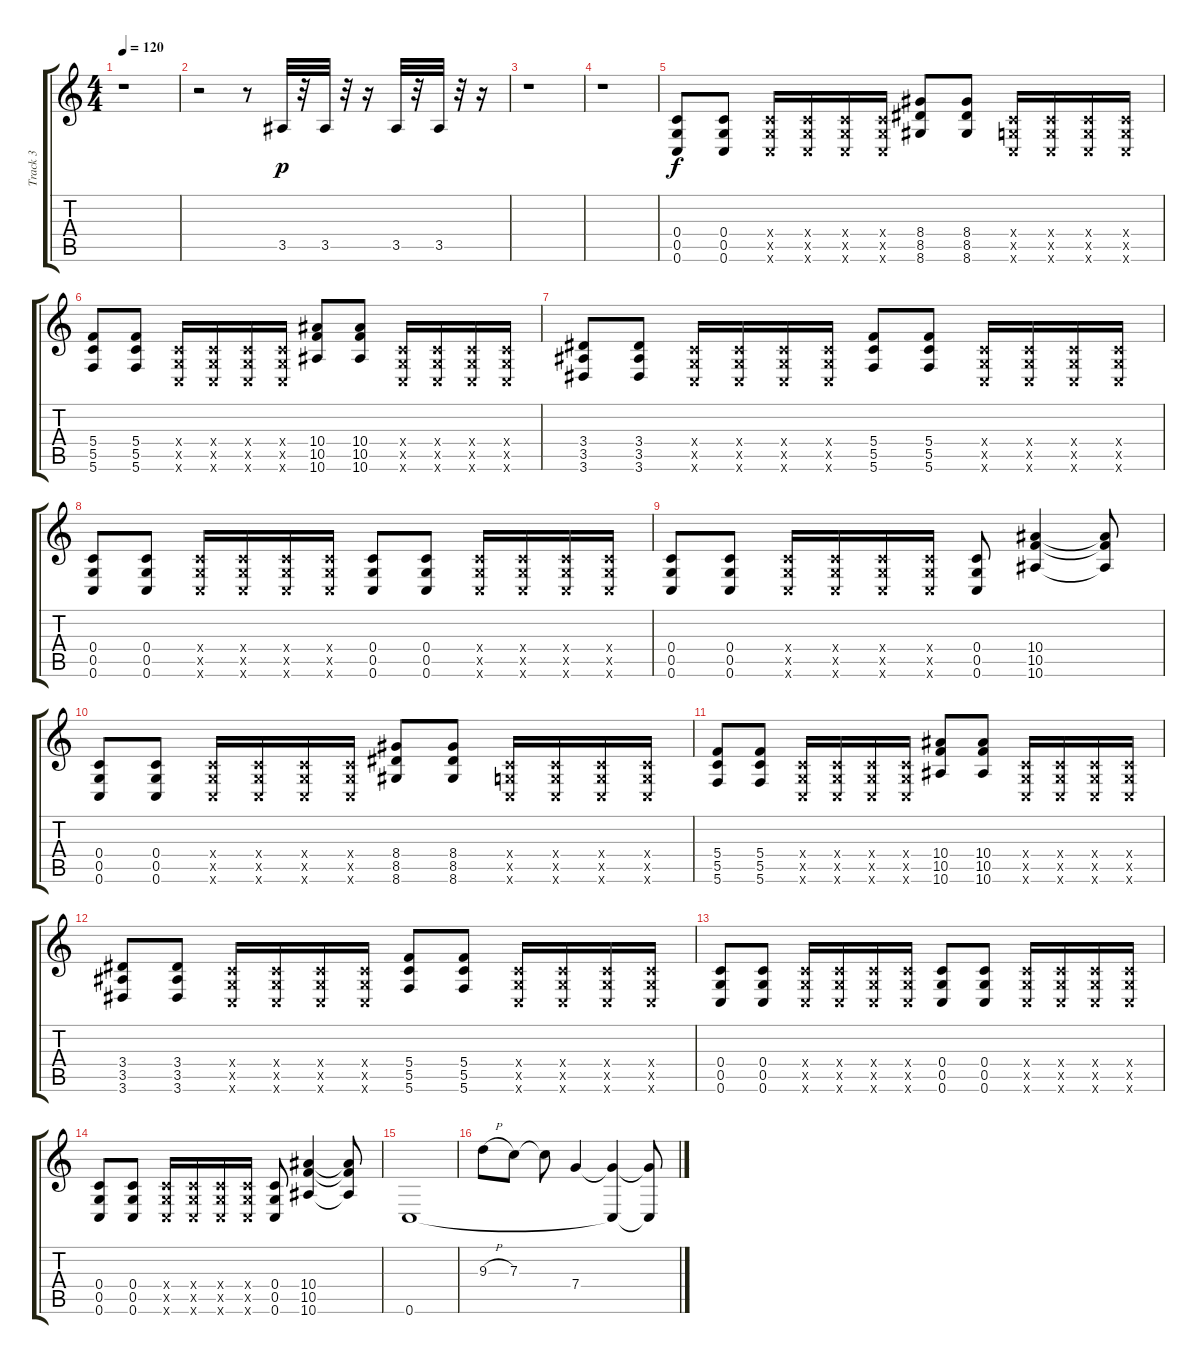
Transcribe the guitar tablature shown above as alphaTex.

\track ("Track 3" "Track 3") {instrument overdrivenguitar}
\staff {score tabs}
\tuning (D4 A3 F3 C3 G2 C2) {hide}
\ts (4 4)
\tempo 120
\clef g2
\ks c
r.1{dy mp} |
r.2 r.8 3.5.32{dy p} r.32 3.5.32 r.32 r.16 3.5.32 r.32 3.5.32 r.32 r.16 |
r.1 |
r.1 |
(0.4 0.5 0.6).8{dy f} (0.4 0.5 0.6).8 (0.4{x} 0.5{x} 0.6{x}).16 (0.4{x} 0.5{x} 0.6{x}).16 (0.4{x} 0.5{x} 0.6{x}).16 (0.4{x} 0.5{x} 0.6{x}).16 (8.4 8.5 8.6).8 (8.4 8.5 8.6).8 (0.4{x} 0.5{x} 0.6{x}).16 (0.4{x} 0.5{x} 0.6{x}).16 (0.4{x} 0.5{x} 0.6{x}).16 (0.4{x} 0.5{x} 0.6{x}).16 |
(5.4 5.5 5.6).8 (5.4 5.5 5.6).8 (0.4{x} 0.5{x} 0.6{x}).16 (0.4{x} 0.5{x} 0.6{x}).16 (0.4{x} 0.5{x} 0.6{x}).16 (0.4{x} 0.5{x} 0.6{x}).16 (10.4 10.5 10.6).8 (10.4 10.5 10.6).8 (0.4{x} 0.5{x} 0.6{x}).16 (0.4{x} 0.5{x} 0.6{x}).16 (0.4{x} 0.5{x} 0.6{x}).16 (0.4{x} 0.5{x} 0.6{x}).16 |
(3.4 3.5 3.6).8 (3.4 3.5 3.6).8 (0.4{x} 0.5{x} 0.6{x}).16 (0.4{x} 0.5{x} 0.6{x}).16 (0.4{x} 0.5{x} 0.6{x}).16 (0.4{x} 0.5{x} 0.6{x}).16 (5.4 5.5 5.6).8 (5.4 5.5 5.6).8 (0.4{x} 0.5{x} 0.6{x}).16 (0.4{x} 0.5{x} 0.6{x}).16 (0.4{x} 0.5{x} 0.6{x}).16 (0.4{x} 0.5{x} 0.6{x}).16 |
(0.4 0.5 0.6).8 (0.4 0.5 0.6).8 (0.4{x} 0.5{x} 0.6{x}).16 (0.4{x} 0.5{x} 0.6{x}).16 (0.4{x} 0.5{x} 0.6{x}).16 (0.4{x} 0.5{x} 0.6{x}).16 (0.4 0.5 0.6).8 (0.4 0.5 0.6).8 (0.4{x} 0.5{x} 0.6{x}).16 (0.4{x} 0.5{x} 0.6{x}).16 (0.4{x} 0.5{x} 0.6{x}).16 (0.4{x} 0.5{x} 0.6{x}).16 |
(0.4 0.5 0.6).8 (0.4 0.5 0.6).8 (0.4{x} 0.5{x} 0.6{x}).16 (0.4{x} 0.5{x} 0.6{x}).16 (0.4{x} 0.5{x} 0.6{x}).16 (0.4{x} 0.5{x} 0.6{x}).16 (0.4 0.5 0.6).8 (10.4 10.5 10.6).4 (10.4{t} 10.5{t} 10.6{t}).8 |
(0.4 0.5 0.6).8 (0.4 0.5 0.6).8 (0.4{x} 0.5{x} 0.6{x}).16 (0.4{x} 0.5{x} 0.6{x}).16 (0.4{x} 0.5{x} 0.6{x}).16 (0.4{x} 0.5{x} 0.6{x}).16 (8.4 8.5 8.6).8 (8.4 8.5 8.6).8 (0.4{x} 0.5{x} 0.6{x}).16 (0.4{x} 0.5{x} 0.6{x}).16 (0.4{x} 0.5{x} 0.6{x}).16 (0.4{x} 0.5{x} 0.6{x}).16 |
(5.4 5.5 5.6).8 (5.4 5.5 5.6).8 (0.4{x} 0.5{x} 0.6{x}).16 (0.4{x} 0.5{x} 0.6{x}).16 (0.4{x} 0.5{x} 0.6{x}).16 (0.4{x} 0.5{x} 0.6{x}).16 (10.4 10.5 10.6).8 (10.4 10.5 10.6).8 (0.4{x} 0.5{x} 0.6{x}).16 (0.4{x} 0.5{x} 0.6{x}).16 (0.4{x} 0.5{x} 0.6{x}).16 (0.4{x} 0.5{x} 0.6{x}).16 |
(3.4 3.5 3.6).8 (3.4 3.5 3.6).8 (0.4{x} 0.5{x} 0.6{x}).16 (0.4{x} 0.5{x} 0.6{x}).16 (0.4{x} 0.5{x} 0.6{x}).16 (0.4{x} 0.5{x} 0.6{x}).16 (5.4 5.5 5.6).8 (5.4 5.5 5.6).8 (0.4{x} 0.5{x} 0.6{x}).16 (0.4{x} 0.5{x} 0.6{x}).16 (0.4{x} 0.5{x} 0.6{x}).16 (0.4{x} 0.5{x} 0.6{x}).16 |
(0.4 0.5 0.6).8 (0.4 0.5 0.6).8 (0.4{x} 0.5{x} 0.6{x}).16 (0.4{x} 0.5{x} 0.6{x}).16 (0.4{x} 0.5{x} 0.6{x}).16 (0.4{x} 0.5{x} 0.6{x}).16 (0.4 0.5 0.6).8 (0.4 0.5 0.6).8 (0.4{x} 0.5{x} 0.6{x}).16 (0.4{x} 0.5{x} 0.6{x}).16 (0.4{x} 0.5{x} 0.6{x}).16 (0.4{x} 0.5{x} 0.6{x}).16 |
(0.4 0.5 0.6).8 (0.4 0.5 0.6).8 (0.4{x} 0.5{x} 0.6{x}).16 (0.4{x} 0.5{x} 0.6{x}).16 (0.4{x} 0.5{x} 0.6{x}).16 (0.4{x} 0.5{x} 0.6{x}).16 (0.4 0.5 0.6).8 (10.4 10.5 10.6).4 (10.4{t} 10.5{t} 10.6{t}).8 |
0.6.1 |
9.3{h}.8 7.3.8 7.3{t}.8 7.4.4 (7.4{t} 0.6{t}).4 (7.4{t} 0.6{t}).8
